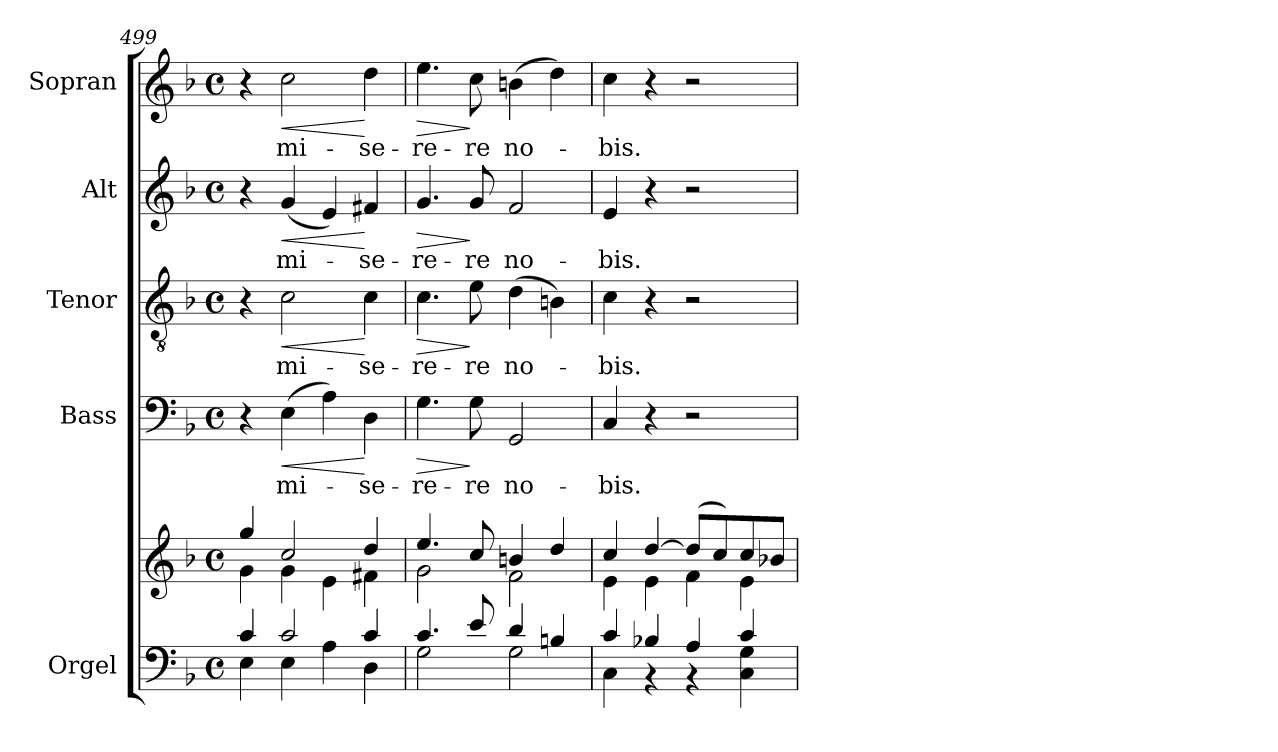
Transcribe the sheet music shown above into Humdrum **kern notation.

**kern	**kern	**kern	**text	**dynam	**kern	**text	**dynam	**kern	**text	**dynam	**kern	**text	**dynam
*part5	*part5	*part4	*part4	*part4	*part3	*part3	*part3	*part2	*part2	*part2	*part1	*part1	*part1
*staff6	*staff5	*staff4	*staff4	*staff4	*staff3	*staff3	*staff3	*staff2	*staff2	*staff2	*staff1	*staff1	*staff1
*I"Orgel	*	*I"Bass	*	*	*I"Tenor	*	*	*I"Alt	*	*	*I"Sopran	*	*
*I'Org.	*	*I'B.	*	*	*I'T.	*	*	*I'A.	*	*	*I'S.	*	*
*clefF4	*clefG2	*clefF4	*	*	*clefGv2	*	*	*clefG2	*	*	*clefG2	*	*
*k[b-]	*k[b-]	*k[b-]	*	*	*k[b-]	*	*	*k[b-]	*	*	*k[b-]	*	*
*F:	*F:	*F:	*	*	*F:	*	*	*F:	*	*	*F:	*	*
*M4/4	*M4/4	*M4/4	*	*	*M4/4	*	*	*M4/4	*	*	*M4/4	*	*
*met(c)	*met(c)	*met(c)	*	*	*met(c)	*	*	*met(c)	*	*	*met(c)	*	*
=499	=499	=499	=499	=499	=499	=499	=499	=499	=499	=499	=499	=499	=499
*^	*^	*	*	*	*	*	*	*	*	*	*	*	*
4c/	4E\	4gg/	4g\	4r	.	.	4r	.	.	4r	.	.	4r	.	.
!	!	!	!	!	!LO:LY:b	!LO:HP:b	!	!LO:LY:b	!LO:HP:b	!	!LO:LY:b	!LO:HP:b	!	!LO:LY:b	!LO:HP:b
2c/	4E\	2cc/	4g\	(>4E\	mi-	<	2c\	mi-	<	(<4g/	mi-	<	2cc\	mi-	<
.	4A\	.	4e\	4A\)	.	.	.	.	.	4e/)	.	.	.	.	.
!	!	!	!	!	!LO:LY:b	!	!	!LO:LY:b	!	!	!LO:LY:b	!	!	!LO:LY:b	!
4c/	4D\	4dd/	4f#X\	4D\	-se-	[	4c\	-se-	[	4f#X/	-se-	[	4dd\	-se-	[
!!LO:PB:g=z
=500	=500	=500	=500	=500	=500	=500	=500	=500	=500	=500	=500	=500	=500	=500	=500
!	!	!	!	!	!LO:LY:b	!LO:HP:b	!	!LO:LY:b	!LO:HP:b	!	!LO:LY:b	!LO:HP:b	!	!LO:LY:b	!LO:HP:b
4.c/	2G\	4.ee/	2g\	4.G\	-re-	>	4.c\	-re-	>	4.g/	-re-	>	4.ee\	-re-	>
!	!	!	!	!	!LO:LY:b	!	!	!LO:LY:b	!	!	!LO:LY:b	!	!	!LO:LY:b	!
8e/	.	8cc/	.	8G\	-re	]	8e\	-re	]	8g/	-re	]	8cc\	-re	]
!	!	!	!	!	!LO:LY:b	!	!	!LO:LY:b	!	!	!LO:LY:b	!	!	!LO:LY:b	!
4d/	2G\	4bn/	2f\	2GG/	no-	.	(>4d\	no-	.	2f/	no-	.	(>4bn\	no-	.
4Bn/	.	4dd/	.	.	.	.	4Bn\)	.	.	.	.	.	4dd\)	.	.
=501	=501	=501	=501	=501	=501	=501	=501	=501	=501	=501	=501	=501	=501	=501	=501
!	!	!	!	!	!LO:LY:b	!	!	!LO:LY:b	!	!	!LO:LY:b	!	!	!LO:LY:b	!
4c/	4C\	4cc/	4e\	4C/	-bis.	.	4c\	-bis.	.	4e/	-bis.	.	4cc\	-bis.	.
4B-X/	4rBB	[>4dd/	4e\	4r	.	.	4r	.	.	4r	.	.	4r	.	.
4A/	4rBB	(>8dd/L]	4f\	2r	.	.	2r	.	.	2r	.	.	2r	.	.
.	.	8cc/)	.	.	.	.	.	.	.	.	.	.	.	.	.
4c/	4C\ 4G\	8cc/	4e\	.	.	.	.	.	.	.	.	.	.	.	.
.	.	8b-X/J	.	.	.	.	.	.	.	.	.	.	.	.	.
*v	*v	*	*	*	*	*	*	*	*	*	*	*	*	*	*
*	*v	*v	*	*	*	*	*	*	*	*	*	*	*	*
=	=	=	=	=	=	=	=	=	=	=	=	=	=
*-	*-	*-	*-	*-	*-	*-	*-	*-	*-	*-	*-	*-	*-
